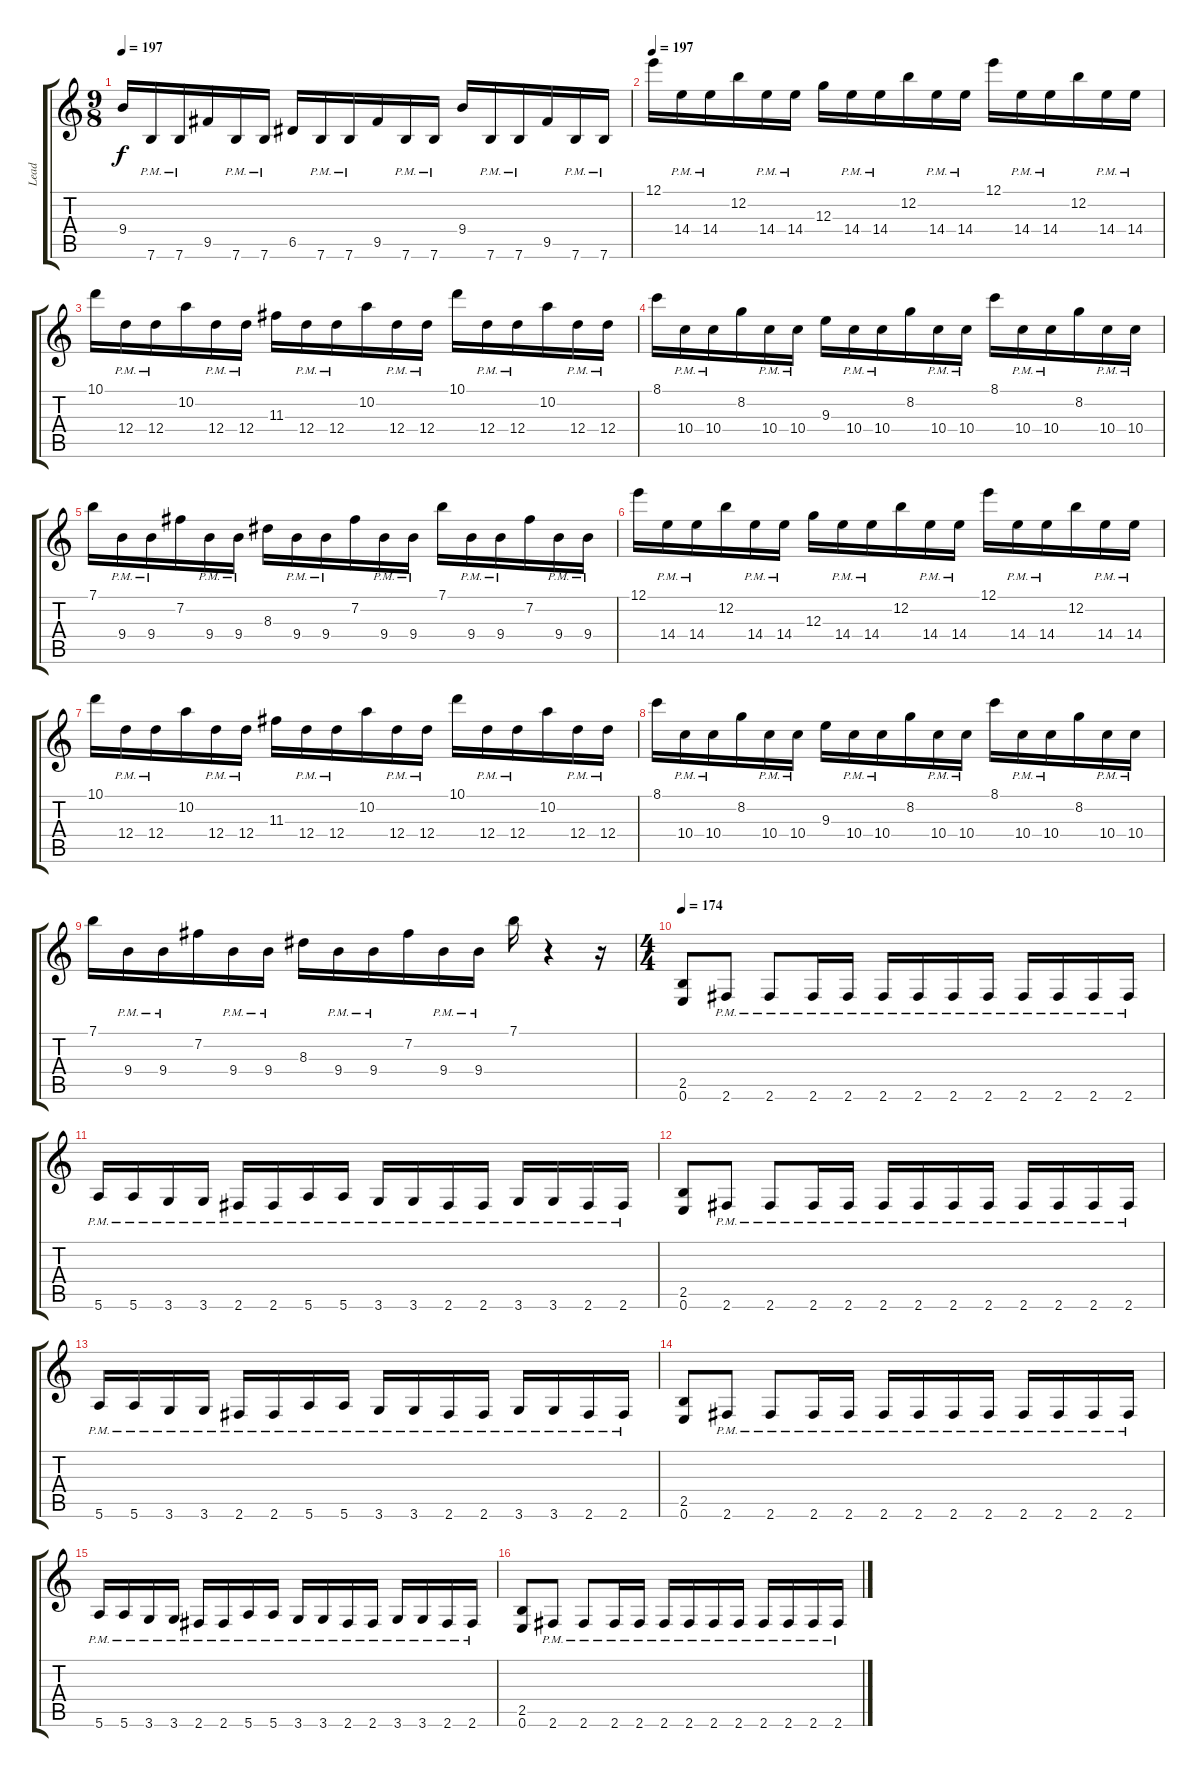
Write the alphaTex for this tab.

\track ("Lead" "Lead") {instrument distortionguitar}
\staff {score tabs}
\tuning (E4 B3 G3 D3 A2 E2) {hide}
\ts (9 8)
\tempo 197
\clef g2
\ks c
9.4.16{dy f} 7.6{pm}.16 7.6{pm}.16 9.5.16 7.6{pm}.16 7.6{pm}.16 6.5.16 7.6{pm}.16 7.6{pm}.16 9.5.16 7.6{pm}.16 7.6{pm}.16 9.4.16 7.6{pm}.16 7.6{pm}.16 9.5.16 7.6{pm}.16 7.6{pm}.16 |
\tempo 197
12.1.16 14.4{pm}.16 14.4{pm}.16 12.2.16 14.4{pm}.16 14.4{pm}.16 12.3.16 14.4{pm}.16 14.4{pm}.16 12.2.16 14.4{pm}.16 14.4{pm}.16 12.1.16 14.4{pm}.16 14.4{pm}.16 12.2.16 14.4{pm}.16 14.4{pm}.16 |
10.1.16 12.4{pm}.16 12.4{pm}.16 10.2.16 12.4{pm}.16 12.4{pm}.16 11.3.16 12.4{pm}.16 12.4{pm}.16 10.2.16 12.4{pm}.16 12.4{pm}.16 10.1.16 12.4{pm}.16 12.4{pm}.16 10.2.16 12.4{pm}.16 12.4{pm}.16 |
8.1.16 10.4{pm}.16 10.4{pm}.16 8.2.16 10.4{pm}.16 10.4{pm}.16 9.3.16 10.4{pm}.16 10.4{pm}.16 8.2.16 10.4{pm}.16 10.4{pm}.16 8.1.16 10.4{pm}.16 10.4{pm}.16 8.2.16 10.4{pm}.16 10.4{pm}.16 |
7.1.16 9.4{pm}.16 9.4{pm}.16 7.2.16 9.4{pm}.16 9.4{pm}.16 8.3.16 9.4{pm}.16 9.4{pm}.16 7.2.16 9.4{pm}.16 9.4{pm}.16 7.1.16 9.4{pm}.16 9.4{pm}.16 7.2.16 9.4{pm}.16 9.4{pm}.16 |
12.1.16 14.4{pm}.16 14.4{pm}.16 12.2.16 14.4{pm}.16 14.4{pm}.16 12.3.16 14.4{pm}.16 14.4{pm}.16 12.2.16 14.4{pm}.16 14.4{pm}.16 12.1.16 14.4{pm}.16 14.4{pm}.16 12.2.16 14.4{pm}.16 14.4{pm}.16 |
10.1.16 12.4{pm}.16 12.4{pm}.16 10.2.16 12.4{pm}.16 12.4{pm}.16 11.3.16 12.4{pm}.16 12.4{pm}.16 10.2.16 12.4{pm}.16 12.4{pm}.16 10.1.16 12.4{pm}.16 12.4{pm}.16 10.2.16 12.4{pm}.16 12.4{pm}.16 |
8.1.16 10.4{pm}.16 10.4{pm}.16 8.2.16 10.4{pm}.16 10.4{pm}.16 9.3.16 10.4{pm}.16 10.4{pm}.16 8.2.16 10.4{pm}.16 10.4{pm}.16 8.1.16 10.4{pm}.16 10.4{pm}.16 8.2.16 10.4{pm}.16 10.4{pm}.16 |
7.1.16 9.4{pm}.16 9.4{pm}.16 7.2.16 9.4{pm}.16 9.4{pm}.16 8.3.16 9.4{pm}.16 9.4{pm}.16 7.2.16 9.4{pm}.16 9.4{pm}.16 7.1.16 r.4 r.16 |
\ts (4 4)
\tempo 174
(2.5 0.6).8 2.6{pm}.8 2.6{pm}.8 2.6{pm}.16 2.6{pm}.16 2.6{pm}.16 2.6{pm}.16 2.6{pm}.16 2.6{pm}.16 2.6{pm}.16 2.6{pm}.16 2.6{pm}.16 2.6{pm}.16 |
5.6{pm}.16 5.6{pm}.16 3.6{pm}.16 3.6{pm}.16 2.6{pm}.16 2.6{pm}.16 5.6{pm}.16 5.6{pm}.16 3.6{pm}.16 3.6{pm}.16 2.6{pm}.16 2.6{pm}.16 3.6{pm}.16 3.6{pm}.16 2.6{pm}.16 2.6{pm}.16 |
(2.5 0.6).8 2.6{pm}.8 2.6{pm}.8 2.6{pm}.16 2.6{pm}.16 2.6{pm}.16 2.6{pm}.16 2.6{pm}.16 2.6{pm}.16 2.6{pm}.16 2.6{pm}.16 2.6{pm}.16 2.6{pm}.16 |
5.6{pm}.16 5.6{pm}.16 3.6{pm}.16 3.6{pm}.16 2.6{pm}.16 2.6{pm}.16 5.6{pm}.16 5.6{pm}.16 3.6{pm}.16 3.6{pm}.16 2.6{pm}.16 2.6{pm}.16 3.6{pm}.16 3.6{pm}.16 2.6{pm}.16 2.6{pm}.16 |
(2.5 0.6).8 2.6{pm}.8 2.6{pm}.8 2.6{pm}.16 2.6{pm}.16 2.6{pm}.16 2.6{pm}.16 2.6{pm}.16 2.6{pm}.16 2.6{pm}.16 2.6{pm}.16 2.6{pm}.16 2.6{pm}.16 |
5.6{pm}.16 5.6{pm}.16 3.6{pm}.16 3.6{pm}.16 2.6{pm}.16 2.6{pm}.16 5.6{pm}.16 5.6{pm}.16 3.6{pm}.16 3.6{pm}.16 2.6{pm}.16 2.6{pm}.16 3.6{pm}.16 3.6{pm}.16 2.6{pm}.16 2.6{pm}.16 |
(2.5 0.6).8 2.6{pm}.8 2.6{pm}.8 2.6{pm}.16 2.6{pm}.16 2.6{pm}.16 2.6{pm}.16 2.6{pm}.16 2.6{pm}.16 2.6{pm}.16 2.6{pm}.16 2.6{pm}.16 2.6{pm}.16
